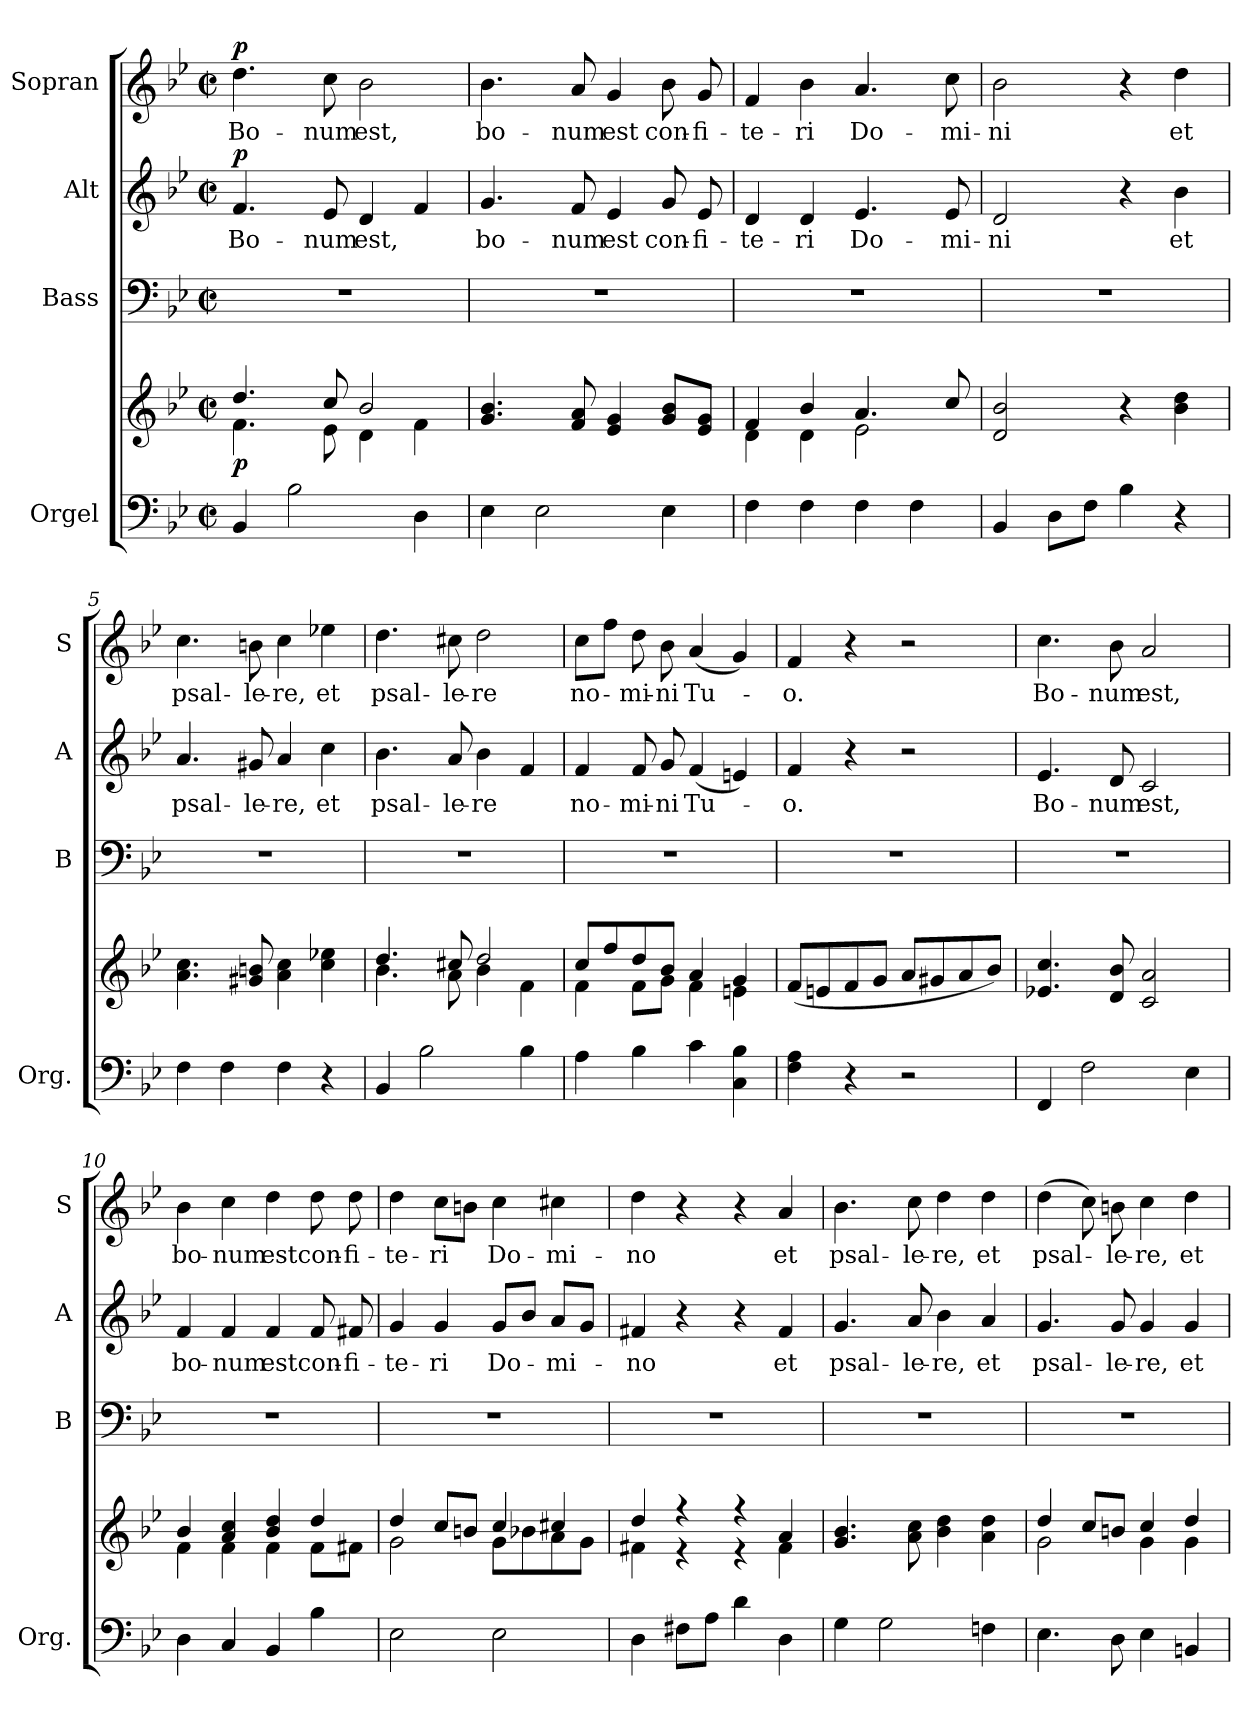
**kern	**kern	**dynam	**kern	**kern	**text	**dynam	**kern	**text	**dynam
*part4	*part4	*part4	*part3	*part2	*part2	*part2	*part1	*part1	*part1
*staff5	*staff4	*staff4/5	*staff3	*staff2	*staff2	*staff2	*staff1	*staff1	*staff1
*I"Orgel	*	*	*I"Bass	*I"Alt	*	*	*I"Sopran	*	*
*I'Org.	*	*	*I'B	*I'A	*	*	*I'S	*	*
*clefF4	*clefG2	*	*clefF4	*clefG2	*	*	*clefG2	*	*
*k[b-e-]	*k[b-e-]	*	*k[b-e-]	*k[b-e-]	*	*	*k[b-e-]	*	*
*B-:	*B-:	*	*B-:	*B-:	*	*	*B-:	*	*
*M2/2	*M2/2	*	*M2/2	*M2/2	*	*	*M2/2	*	*
*met(c|)	*met(c|)	*	*met(c|)	*met(c|)	*	*	*met(c|)	*	*
=1	=1	=1	=1	=1	=1	=1	=1	=1	=1
*	*^	*	*	*	*	*	*	*	*
!	!	!	!LO:DY:b	!	!	!LO:LY:b	!LO:DY:a	!	!LO:LY:b	!LO:DY:a
4BB-/	4.dd/	4.f\	p	1r	4.f/	Bo-	p	4.dd\	Bo-	p
2B-\	.	.	.	.	.	.	.	.	.	.
!	!	!	!	!	!	!LO:LY:b	!	!	!LO:LY:b	!
.	8cc/	8e-\	.	.	8e-/	-num	.	8cc\	-num	.
!	!	!	!	!	!	!LO:LY:b	!	!	!LO:LY:b	!
.	2b-/	4d\	.	.	4d/	est,	.	2b-\	est,	.
4D\	.	4f\	.	.	4f/	.	.	.	.	.
=2	=2	=2	=2	=2	=2	=2	=2	=2	=2	=2
!	!	!	!	!	!	!LO:LY:b	!	!	!LO:LY:b	!
*	*v	*v	*	*	*	*	*	*	*	*
4E-\	4.g/ 4.b-/	.	1r	4.g/	bo-	.	4.b-\	bo-	.
2E-\	.	.	.	.	.	.	.	.	.
!	!	!	!	!	!LO:LY:b	!	!	!LO:LY:b	!
.	8f/ 8a/	.	.	8f/	-num	.	8a/	-num	.
!	!	!	!	!	!LO:LY:b	!	!	!LO:LY:b	!
.	4e-/ 4g/	.	.	4e-/	est	.	4g/	est	.
!	!	!	!	!	!LO:LY:b	!	!	!LO:LY:b	!
4E-\	8g/ 8b-/L	.	.	8g/	con-	.	8b-\	con-	.
!	!	!	!	!	!LO:LY:b	!	!	!LO:LY:b	!
.	8e-/ 8g/J	.	.	8e-/	-fi-	.	8g/	-fi-	.
=3	=3	=3	=3	=3	=3	=3	=3	=3	=3
*	*^	*	*	*	*	*	*	*	*
!	!	!	!	!	!	!LO:LY:b	!	!	!LO:LY:b	!
4F\	4f/	4d\	.	1r	4d/	-te-	.	4f/	-te-	.
!	!	!	!	!	!	!LO:LY:b	!	!	!LO:LY:b	!
4F\	4b-/	4d\	.	.	4d/	-ri	.	4b-\	-ri	.
!	!	!	!	!	!	!LO:LY:b	!	!	!LO:LY:b	!
4F\	4.a/	2e-\	.	.	4.e-/	Do-	.	4.a/	Do-	.
4F\	.	.	.	.	.	.	.	.	.	.
!	!	!	!	!	!	!LO:LY:b	!	!	!LO:LY:b	!
.	8cc/	.	.	.	8e-/	-mi-	.	8cc\	-mi-	.
*	*v	*v	*	*	*	*	*	*	*	*
=4	=4	=4	=4	=4	=4	=4	=4	=4	=4
!	!	!	!	!	!LO:LY:b	!	!	!LO:LY:b	!
4BB-/	2d/ 2b-/	.	1r	2d/	-ni	.	2b-\	-ni	.
8D\L	.	.	.	.	.	.	.	.	.
8F\J	.	.	.	.	.	.	.	.	.
4B-\	4r	.	.	4r	.	.	4r	.	.
!	!	!	!	!	!LO:LY:b	!	!	!LO:LY:b	!
4r	4b-\ 4dd\	.	.	4b-\	et	.	4dd\	et	.
!!LO:LB:g=z
=5	=5	=5	=5	=5	=5	=5	=5	=5	=5
!	!	!	!	!	!LO:LY:b	!	!	!LO:LY:b	!
4F\	4.a\ 4.cc\	.	1r	4.a/	psal-	.	4.cc\	psal-	.
4F\	.	.	.	.	.	.	.	.	.
!	!	!	!	!	!LO:LY:b	!	!	!LO:LY:b	!
.	8g#X/ 8bn/	.	.	8g#X/	-le-	.	8bn\	-le-	.
!	!	!	!	!	!LO:LY:b	!	!	!LO:LY:b	!
4F\	4a\ 4cc\	.	.	4a/	-re,	.	4cc\	-re,	.
!	!	!	!	!	!LO:LY:b	!	!	!LO:LY:b	!
4r	4cc\ 4ee-X\	.	.	4cc\	et	.	4ee-X\	et	.
=6	=6	=6	=6	=6	=6	=6	=6	=6	=6
*	*^	*	*	*	*	*	*	*	*
!	!	!	!	!	!	!LO:LY:b	!	!	!LO:LY:b	!
4BB-/	4.dd/	4.b-\	.	1r	4.b-\	psal-	.	4.dd\	psal-	.
2B-\	.	.	.	.	.	.	.	.	.	.
!	!	!	!	!	!	!LO:LY:b	!	!	!LO:LY:b	!
.	8cc#X/	8a\	.	.	8a/	-le-	.	8cc#X\	-le-	.
!	!	!	!	!	!	!LO:LY:b	!	!	!LO:LY:b	!
.	2dd/	4b-\	.	.	4b-\	-re	.	2dd\	-re	.
4B-\	.	4f\	.	.	4f/	.	.	.	.	.
=7	=7	=7	=7	=7	=7	=7	=7	=7	=7	=7
!	!	!	!	!	!	!LO:LY:b	!	!	!LO:LY:b	!
4A\	8cc/L	4f\	.	1r	4f/	no-	.	8cc\L	no-	.
.	8ff/	.	.	.	.	.	.	8ff\J	.	.
!	!	!	!	!	!	!LO:LY:b	!	!	!LO:LY:b	!
4B-\	8dd/	8f\L	.	.	8f/	-mi-	.	8dd\	-mi-	.
!	!	!	!	!	!	!LO:LY:b	!	!	!LO:LY:b	!
.	8b-/J	8g\J	.	.	8g/	-ni	.	8b-\	-ni	.
!	!	!	!	!	!	!LO:LY:b	!	!	!LO:LY:b	!
4c\	4a/	4f\	.	.	(<4f/	Tu-	.	(<4a/	Tu-	.
4C\ 4B-\	4g/	4en\	.	.	4en/)	.	.	4g/)	.	.
=8	=8	=8	=8	=8	=8	=8	=8	=8	=8	=8
!	!	!	!	!	!	!LO:LY:b	!	!	!LO:LY:b	!
*	*v	*v	*	*	*	*	*	*	*	*
4F\ 4A\	(<8f/L	.	1r	4f/	-o.	.	4f/	-o.	.
.	8en/	.	.	.	.	.	.	.	.
4r	8f/	.	.	4r	.	.	4r	.	.
.	8g/J	.	.	.	.	.	.	.	.
2r	8a/L	.	.	2r	.	.	2r	.	.
.	8g#X/	.	.	.	.	.	.	.	.
.	8a/	.	.	.	.	.	.	.	.
.	8b-/J)	.	.	.	.	.	.	.	.
!!LO:PB:g=z
=9	=9	=9	=9	=9	=9	=9	=9	=9	=9
!	!	!	!	!	!LO:LY:b	!	!	!LO:LY:b	!
4FF/	4.e-X/ 4.cc/	.	1r	4.e-/	Bo-	.	4.cc\	Bo-	.
2F\	.	.	.	.	.	.	.	.	.
!	!	!	!	!	!LO:LY:b	!	!	!LO:LY:b	!
.	8d/ 8b-/	.	.	8d/	-num	.	8b-\	-num	.
!	!	!	!	!	!LO:LY:b	!	!	!LO:LY:b	!
.	2c/ 2a/	.	.	2c/	est,	.	2a/	est,	.
4E-\	.	.	.	.	.	.	.	.	.
=10	=10	=10	=10	=10	=10	=10	=10	=10	=10
*	*^	*	*	*	*	*	*	*	*
!	!	!	!	!	!	!LO:LY:b	!	!	!LO:LY:b	!
4D\	4b-/	4f\	.	1r	4f/	bo-	.	4b-\	bo-	.
!	!	!	!	!	!	!LO:LY:b	!	!	!LO:LY:b	!
4C/	4a/ 4cc/	4f\	.	.	4f/	-num	.	4cc\	-num	.
!	!	!	!	!	!	!LO:LY:b	!	!	!LO:LY:b	!
4BB-/	4b-/ 4dd/	4f\	.	.	4f/	est	.	4dd\	est	.
!	!	!	!	!	!	!LO:LY:b	!	!	!LO:LY:b	!
4B-\	4dd/	8f\L	.	.	8f/	con-	.	8dd\	con-	.
!	!	!	!	!	!	!LO:LY:b	!	!	!LO:LY:b	!
.	.	8f#X\J	.	.	8f#X/	-fi-	.	8dd\	-fi-	.
=11	=11	=11	=11	=11	=11	=11	=11	=11	=11	=11
!	!	!	!	!	!	!LO:LY:b	!	!	!LO:LY:b	!
2E-\	4dd/	2g\	.	1r	4g/	-te-	.	4dd\	-te-	.
!	!	!	!	!	!	!LO:LY:b	!	!	!LO:LY:b	!
.	8cc/L	.	.	.	4g/	-ri	.	8cc\L	-ri	.
.	8bn/J	.	.	.	.	.	.	8bn\J	.	.
!	!	!	!	!	!	!LO:LY:b	!	!	!LO:LY:b	!
2E-\	4cc/	8g\L	.	.	8g/L	Do-	.	4cc\	Do-	.
.	.	8b-\	.	.	8b-/J	.	.	.	.	.
!	!	!	!	!	!	!LO:LY:b	!	!	!LO:LY:b	!
.	4cc#X/	8a\	.	.	8a/L	-mi-	.	4cc#X\	-mi-	.
.	.	8g\J	.	.	8g/J	.	.	.	.	.
=12	=12	=12	=12	=12	=12	=12	=12	=12	=12	=12
!	!	!	!	!	!	!LO:LY:b	!	!	!LO:LY:b	!
4D\	4dd/	4f#X\	.	1r	4f#X/	-no	.	4dd\	-no	.
8F#X\L	4r	4r	.	.	4r	.	.	4r	.	.
8A\J	.	.	.	.	.	.	.	.	.	.
4d\	4r	4r	.	.	4r	.	.	4r	.	.
!	!	!	!	!	!	!LO:LY:b	!	!	!LO:LY:b	!
4D\	4a/	4f#\	.	.	4f#/	et	.	4a/	et	.
=13	=13	=13	=13	=13	=13	=13	=13	=13	=13	=13
!	!	!	!	!	!	!LO:LY:b	!	!	!LO:LY:b	!
*	*v	*v	*	*	*	*	*	*	*	*
4G\	4.g/ 4.b-/	.	1r	4.g/	psal-	.	4.b-\	psal-	.
2G\	.	.	.	.	.	.	.	.	.
!	!	!	!	!	!LO:LY:b	!	!	!LO:LY:b	!
.	8a\ 8cc\	.	.	8a/	-le-	.	8cc\	-le-	.
!	!	!	!	!	!LO:LY:b	!	!	!LO:LY:b	!
.	4b-\ 4dd\	.	.	4b-\	-re,	.	4dd\	-re,	.
!	!	!	!	!	!LO:LY:b	!	!	!LO:LY:b	!
4Fn\	4a\ 4dd\	.	.	4a/	et	.	4dd\	et	.
!!LO:LB:g=z
=14	=14	=14	=14	=14	=14	=14	=14	=14	=14
*	*^	*	*	*	*	*	*	*	*
!	!	!	!	!	!	!LO:LY:b	!	!	!LO:LY:b	!
4.E-\	4dd/	2g\	.	1r	4.g/	psal-	.	(>4dd\	psal-	.
.	8cc/L	.	.	.	.	.	.	8cc\)	.	.
!	!	!	!	!	!	!LO:LY:b	!	!	!LO:LY:b	!
8D\	8bn/J	.	.	.	8g/	-le-	.	8bn\	-le-	.
!	!	!	!	!	!	!LO:LY:b	!	!	!LO:LY:b	!
4E-\	4cc/	4g\	.	.	4g/	-re,	.	4cc\	-re,	.
!	!	!	!	!	!	!LO:LY:b	!	!	!LO:LY:b	!
4BBn/	4dd/	4g\	.	.	4g/	et	.	4dd\	et	.
*	*v	*v	*	*	*	*	*	*	*	*
=	=	=	=	=	=	=	=	=	=
*-	*-	*-	*-	*-	*-	*-	*-	*-	*-
